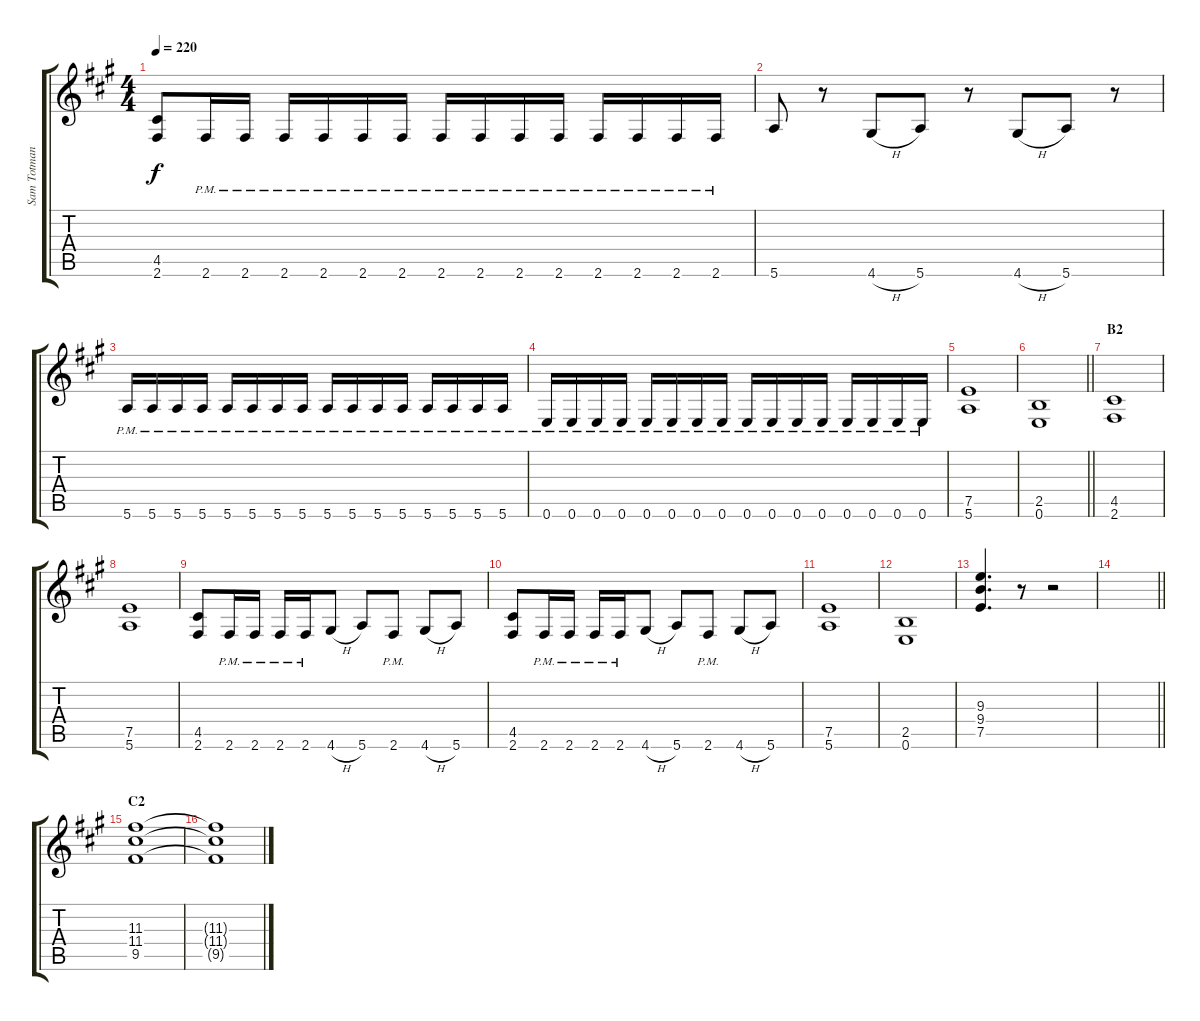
\track ("Sam Totman I" "Sam Totman") {instrument overdrivenguitar}
\staff {score tabs}
\tuning (E4 B3 G3 D3 A2 E2) {hide}
\ts (4 4)
\tempo 220
\clef g2
\ks a
(4.5 2.6).8{dy f} 2.6{pm}.16 2.6{pm}.16 2.6{pm}.16 2.6{pm}.16 2.6{pm}.16 2.6{pm}.16 2.6{pm}.16 2.6{pm}.16 2.6{pm}.16 2.6{pm}.16 2.6{pm}.16 2.6{pm}.16 2.6{pm}.16 2.6{pm}.16 |
5.6.8 r.8 4.6{h}.8 5.6.8 r.8 4.6{h}.8{beam merge} 5.6.8 r.8 |
5.6{pm}.16 5.6{pm}.16 5.6{pm}.16 5.6{pm}.16 5.6{pm}.16 5.6{pm}.16 5.6{pm}.16 5.6{pm}.16 5.6{pm}.16 5.6{pm}.16 5.6{pm}.16 5.6{pm}.16 5.6{pm}.16 5.6{pm}.16 5.6{pm}.16 5.6{pm}.16 |
0.6{pm}.16 0.6{pm}.16 0.6{pm}.16 0.6{pm}.16 0.6{pm}.16 0.6{pm}.16 0.6{pm}.16 0.6{pm}.16 0.6{pm}.16 0.6{pm}.16 0.6{pm}.16 0.6{pm}.16 0.6{pm}.16 0.6{pm}.16 0.6{pm}.16 0.6{pm}.16 |
(7.5 5.6).1 |
\barLineRight lightlight
(2.5 0.6).1 |
\section ("" "B2")
(4.5 2.6).1 |
(7.5 5.6).1 |
(4.5 2.6).8 2.6{pm}.16 2.6{pm}.16 2.6{pm}.16 2.6{pm}.16 4.6{h}.8 5.6.8 2.6{pm}.8 4.6{h}.8 5.6.8 |
(4.5 2.6).8 2.6{pm}.16 2.6{pm}.16 2.6{pm}.16 2.6{pm}.16 4.6{h}.8 5.6.8 2.6{pm}.8 4.6{h}.8 5.6.8 |
(7.5 5.6).1 |
(2.5 0.6).1 |
(9.3 9.4 7.5).4{d} r.8 r.2 |
\barLineRight lightlight
|
\section ("" "C2")
(11.3 11.4 9.5).1 |
(11.3{t} 11.4{t} 9.5{t}).1
